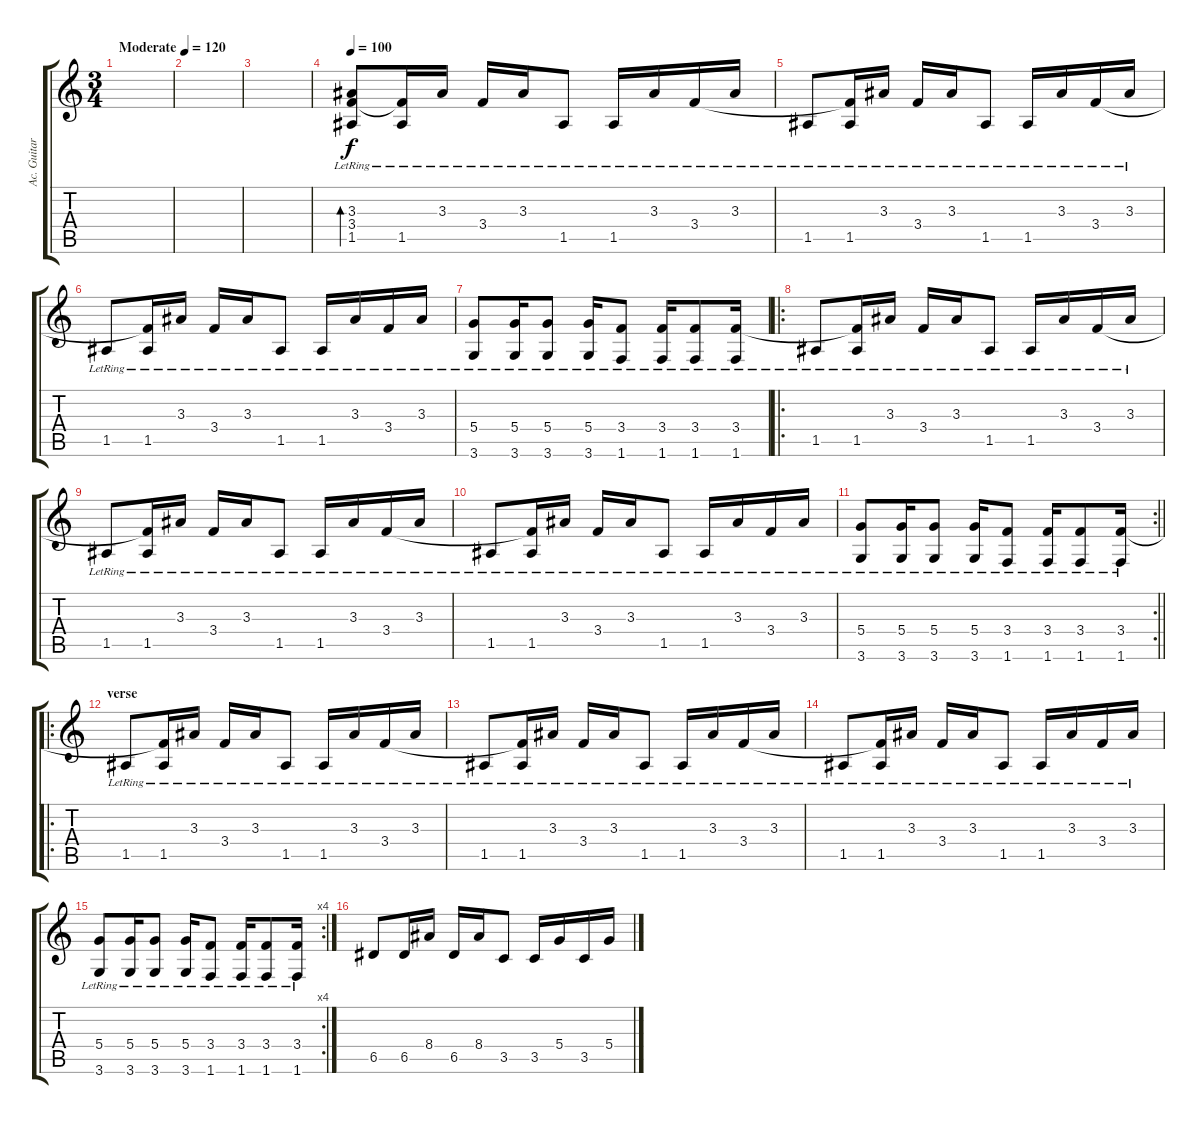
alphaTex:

\track ("Ac. Guitar" "Ac. Guitar") {instrument acousticguitarsteel}
\staff {score tabs}
\tuning (E4 B3 G3 D3 A2 E2) {hide}
\ts (3 4)
\tempo (120 "Moderate")
\clef g2
\ks c
|
|
|
\tempo 100
(3.3 3.4 1.5{lr}).8{bd 120} (3.4{t} 1.5{lr}).16 3.3{lr}.16 3.4{lr}.16 3.3{lr}.16 1.5{lr}.8 1.5{lr}.16 3.3{lr}.16 3.4{lr}.16 3.3{lr}.16 |
1.5{lr}.8 (3.4{t} 1.5{lr}).16 3.3{lr}.16 3.4{lr}.16 3.3{lr}.16 1.5{lr}.8 1.5{lr}.16 3.3{lr}.16 3.4{lr}.16 3.3{lr}.16 |
1.5{lr}.8 (3.4{t} 1.5{lr}).16 3.3{lr}.16 3.4{lr}.16 3.3{lr}.16 1.5{lr}.8 1.5{lr}.16 3.3{lr}.16 3.4{lr}.16 3.3{lr}.16 |
(5.4{lr} 3.6{lr}).8 (5.4{lr} 3.6{lr}).16 (5.4{lr} 3.6{lr}).8 (5.4{lr} 3.6{lr}).16 (3.4{lr} 1.6{lr}).8 (3.4{lr} 1.6{lr}).16 (3.4{lr} 1.6{lr}).8 (3.4{lr} 1.6{lr}).16 |
\ro
1.5{lr}.8 (3.4{t} 1.5{lr}).16 3.3{lr}.16 3.4{lr}.16 3.3{lr}.16 1.5{lr}.8 1.5{lr}.16 3.3{lr}.16 3.4{lr}.16 3.3{lr}.16 |
1.5{lr}.8 (3.4{t} 1.5{lr}).16 3.3{lr}.16 3.4{lr}.16 3.3{lr}.16 1.5{lr}.8 1.5{lr}.16 3.3{lr}.16 3.4{lr}.16 3.3{lr}.16 |
1.5{lr}.8 (3.4{t} 1.5{lr}).16 3.3{lr}.16 3.4{lr}.16 3.3{lr}.16 1.5{lr}.8 1.5{lr}.16 3.3{lr}.16 3.4{lr}.16 3.3{lr}.16 |
\rc 2
\barLineRight lightlight
(5.4{lr} 3.6{lr}).8 (5.4{lr} 3.6{lr}).16 (5.4{lr} 3.6{lr}).8 (5.4{lr} 3.6{lr}).16 (3.4{lr} 1.6{lr}).8 (3.4{lr} 1.6{lr}).16 (3.4{lr} 1.6{lr}).8 (3.4{lr} 1.6{lr}).16 |
\ro
\section ("" "verse")
1.5{lr}.8 (3.4{t} 1.5{lr}).16 3.3{lr}.16 3.4{lr}.16 3.3{lr}.16 1.5{lr}.8 1.5{lr}.16 3.3{lr}.16 3.4{lr}.16 3.3{lr}.16 |
1.5{lr}.8 (3.4{t} 1.5{lr}).16 3.3{lr}.16 3.4{lr}.16 3.3{lr}.16 1.5{lr}.8 1.5{lr}.16 3.3{lr}.16 3.4{lr}.16 3.3{lr}.16 |
1.5{lr}.8 (3.4{t} 1.5{lr}).16 3.3{lr}.16 3.4{lr}.16 3.3{lr}.16 1.5{lr}.8 1.5{lr}.16 3.3{lr}.16 3.4{lr}.16 3.3{lr}.16 |
\rc 4
(5.4{lr} 3.6{lr}).8 (5.4{lr} 3.6{lr}).16 (5.4{lr} 3.6{lr}).8 (5.4{lr} 3.6{lr}).16 (3.4{lr} 1.6{lr}).8 (3.4{lr} 1.6{lr}).16 (3.4{lr} 1.6{lr}).8 (3.4{lr} 1.6{lr}).16 |
6.5.8 6.5.16 8.4.16 6.5.16 8.4.16 3.5.8 3.5.16 5.4.16 3.5.16 5.4.16
